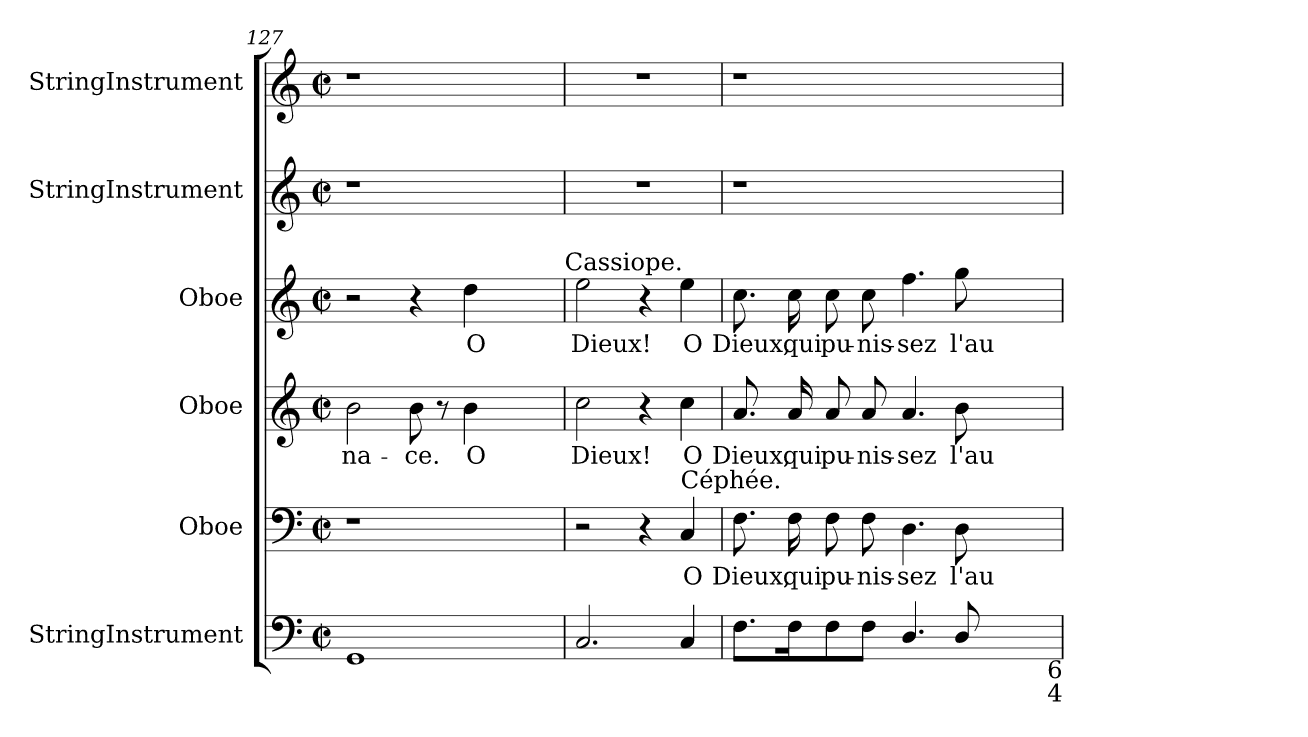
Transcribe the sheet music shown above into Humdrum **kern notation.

**kern	**kern	**text	**kern	**text	**kern	**text	**kern	**kern
*part6	*part5	*part5	*part4	*part4	*part3	*part3	*part2	*part1
*staff6	*staff5	*staff5	*staff4	*staff4	*staff3	*staff3	*staff2	*staff1
*I"StringInstrument	*I"Oboe	*	*I"Oboe	*	*I"Oboe	*	*I"StringInstrument	*I"StringInstrument
*I'Str	*I'Ob	*	*I'Ob	*	*I'Ob	*	*I'Str	*I'Str
!!LO:PB:g=z
*clefF4	*clefF4	*	*clefG2	*	*clefG2	*	*clefG2	*clefG2
*k[]	*k[]	*	*k[]	*	*k[]	*	*k[]	*k[]
*C:	*C:	*	*C:	*	*C:	*	*C:	*C:
*M2/2	*M2/2	*	*M2/2	*	*M2/2	*	*M2/2	*M2/2
*met(c|)	*met(c|)	*	*met(c|)	*	*met(c|)	*	*met(c|)	*met(c|)
=127	=127	=127	=127	=127	=127	=127	=127	=127
1GG	1r	.	2b\	-na-	2r	.	1r	1r
.	.	.	8b\	-ce.	4r	.	.	.
.	.	.	8r	.	.	.	.	.
.	.	.	4b\	O	4dd\	O	.	.
4ryy	4ryy	.	4ryy	.	4ryy	.	4ryy	4ryy
16ryy	16ryy	.	16ryy	.	16ryy	.	16ryy	16ryy
!	!	!	!	!	!LO:TX:a:t=Cassiope.	!	!	!
=128	=128	=128	=128	=128	=128	=128	=128	=128
2.C/	2r	.	2cc\	Dieux!	2ee\	Dieux!	1r	1r
.	4r	.	4r	.	4r	.	.	.
!	!LO:TX:a:t=Céphée.	!	!	!	!	!	!	!
4C/	4C/	O	4cc\	O	4ee\	O	.	.
=129	=129	=129	=129	=129	=129	=129	=129	=129
8.F\L	8.F\	Dieux,	8.a/	Dieux,	8.cc\	Dieux,	1r	1r
16F\k	16F\	qui	16a/	qui	16cc\	qui	.	.
8F\	8F\	pu-	8a/	pu-	8cc\	pu-	.	.
8F\J	8F\	-nis-	8a/	-nis-	8cc\	-nis-	.	.
4.D/	4.D\	-sez	4.a/	-sez	4.ff\	-sez	.	.
8D/	8D\	l'au-	8b\	l'au-	8gg\	l'au-	.	.
2.ryy	2.ryy	.	2.ryy	.	2.ryy	.	2.ryy	2.ryy
!LO:TX:b:t=6\n4	!	!	!	!	!	!	!	!
=	=	=	=	=	=	=	=	=
*-	*-	*-	*-	*-	*-	*-	*-	*-
